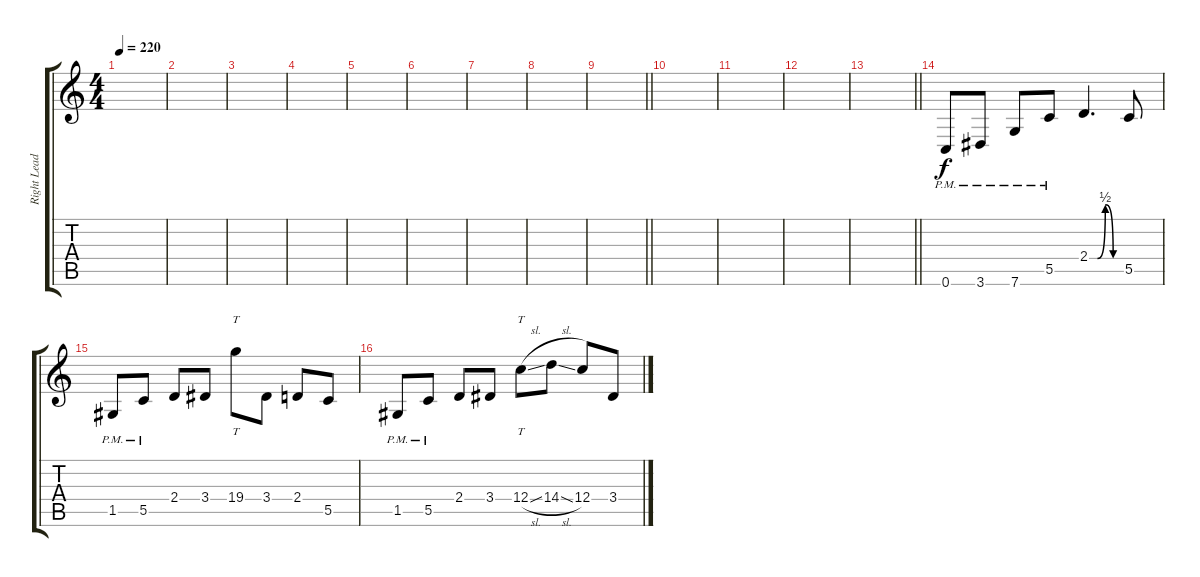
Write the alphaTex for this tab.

\track ("Right Lead 2" "Right Lead") {instrument distortionguitar}
\staff {score tabs}
\tuning (D4 A3 F3 C3 G2 C2) {hide}
\ts (4 4)
\tempo 220
\clef g2
\ks c
|
|
|
|
|
|
|
|
\barLineRight lightlight
|
\section ("" "")
|
|
|
\barLineRight lightlight
|
0.6{pm}.8 3.6{pm}.8 7.6{pm}.8 5.5{pm}.8 2.4{be (custom 0 0 15 0 30 2 45 0 60 0)}.4{d} 5.5.8 |
1.5{pm}.8 5.5{pm}.8 2.4.8 3.4.8 19.4.8{tt} 3.4.8 2.4.8 5.5.8 |
1.5{pm}.8 5.5{pm}.8 2.4.8 3.4.8 12.4{sl}.8{tt} 14.4{sl}.8 12.4.8 3.4.8
